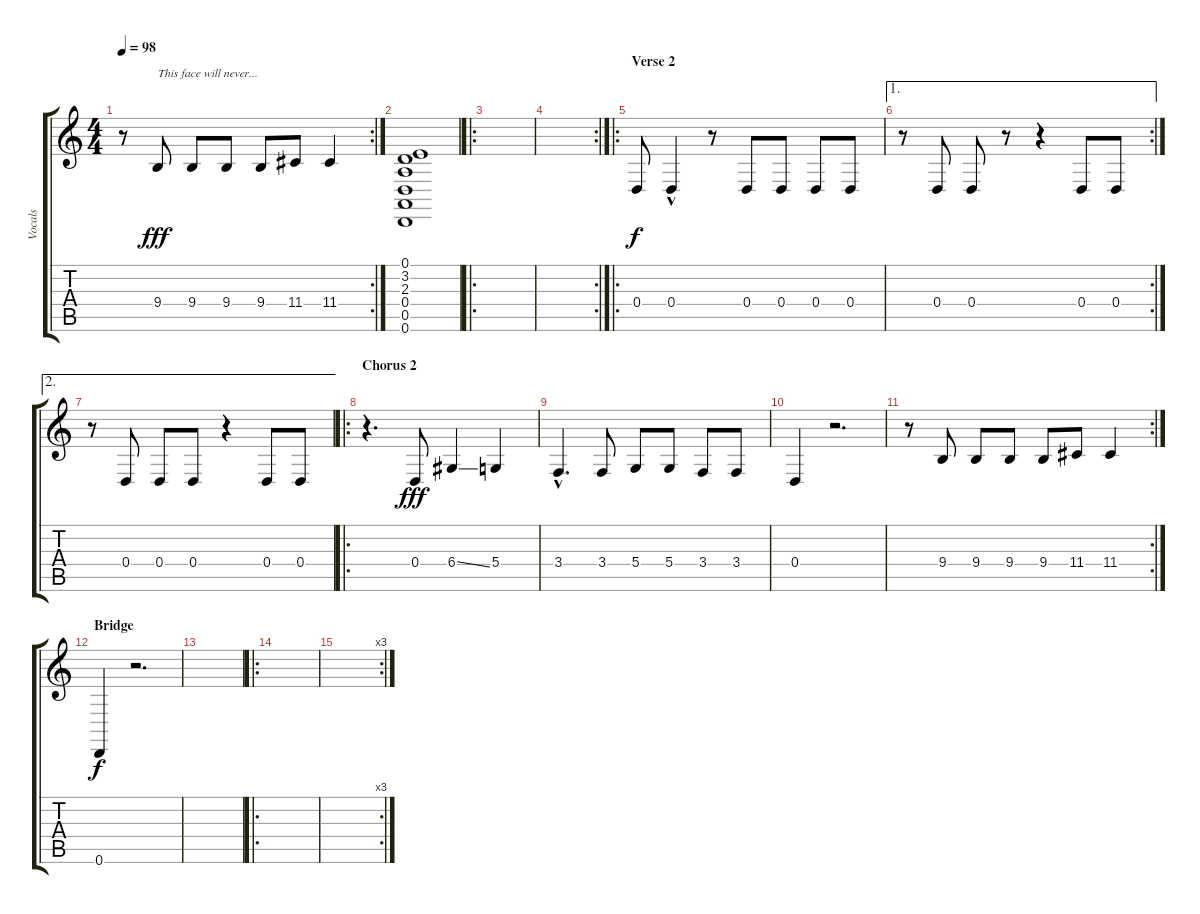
\track ("Vocals" "Vocals") {instrument gunshot}
\staff {score tabs}
\tuning (E4 B3 G3 D3 A2 D2) {hide}
\rc 2
\ts (4 4)
\tempo 98
\clef g2
\ks c
r.8{dy fff} 9.4.8{txt "This face will never..."} 9.4.8 9.4.8 9.4.8 11.4.8 11.4.4 |
(0.1 3.2 2.3 0.4 0.5 0.6).1{instrument gunshot} |
\ro
|
\rc 2
|
\ro
\section ("" "Verse 2")
0.4.8{dy f} 0.4{hac}.4 r.8 0.4.8 0.4.8 0.4.8 0.4.8 |
\ae 1
\rc 2
r.8 0.4.8 0.4.8 r.8 r.4 0.4.8 0.4.8 |
\ae 2
r.8 0.4.8 0.4.8 0.4.8 r.4 0.4.8 0.4.8 |
\ro
\section ("" "Chorus 2")
r.4{d instrument altosax} 0.4.8{dy fff} 6.4{ss}.4 5.4.4 |
3.4{hac}.4{d} 3.4.8 5.4.8 5.4.8 3.4.8 3.4.8 |
0.4.4 r.2{d} |
\rc 2
r.8 9.4.8 9.4.8 9.4.8 9.4.8 11.4.8 11.4.4 |
\section ("" "Bridge")
0.6.4{dy f instrument gunshot} r.2{d} |
|
\ro
|
\rc 3
